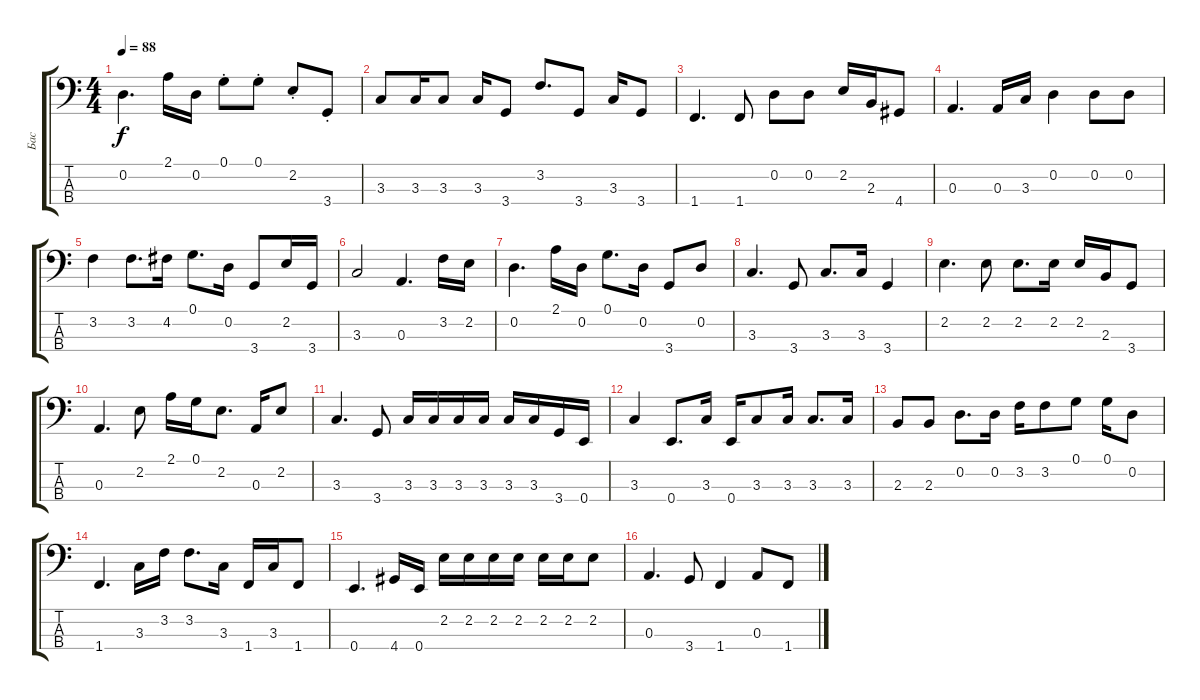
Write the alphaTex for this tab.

\track ("Бас" "Бас") {instrument electricbassfinger}
\staff {score tabs}
\tuning (G2 D2 A1 E1) {hide}
\ts (4 4)
\tempo 88
\clef f4
\ks c
0.2.4{d dy f} 2.1.16 0.2.16 0.1{st}.8 0.1{st}.8 2.2{st}.8 3.4{st}.8 |
3.3.8 3.3.16 3.3.8 3.3.16 3.4.8 3.2.8{d} 3.4.8 3.3.16 3.4.8 |
1.4.4{d} 1.4.8 0.2.8 0.2.8 2.2.16 2.3.16 4.4.8 |
0.3.4{d} 0.3.16 3.3.16 0.2.4 0.2.8 0.2.8 |
3.2.4 3.2.8{d} 4.2.16 0.1.8{d} 0.2.16 3.4.8 2.2.16 3.4.16 |
3.3.2 0.3.4{d} 3.2.16 2.2.16 |
0.2.4{d} 2.1.16 0.2.16 0.1.8{d} 0.2.16 3.4.8 0.2.8 |
3.3.4{d} 3.4.8 3.3.8{d} 3.3.16 3.4.4 |
2.2.4{d} 2.2.8 2.2.8{d} 2.2.16 2.2.16 2.3.16 3.4.8 |
0.3.4{d} 2.2.8 2.1.16 0.1.16 2.2.8{d} 0.3.16 2.2.8 |
3.3.4{d} 3.4.8 3.3.16 3.3.16 3.3.16 3.3.16 3.3.16 3.3.16 3.4.16 0.4.16 |
3.3.4 0.4.8{d} 3.3.16 0.4.16 3.3.8 3.3.16 3.3.8{d} 3.3.16 |
2.3.8 2.3.8 0.2.8{d} 0.2.16 3.2.16 3.2.8 0.1.8 0.1.16 0.2.8 |
1.4.4{d} 3.3.16 3.2.16 3.2.8{d} 3.3.16 1.4.16 3.3.16 1.4.8 |
0.4.4{d} 4.4.16 0.4.16 2.2.16 2.2.16 2.2.16 2.2.16 2.2.16 2.2.16 2.2.8 |
0.3.4{d} 3.4.8 1.4.4 0.3.8 1.4.8
